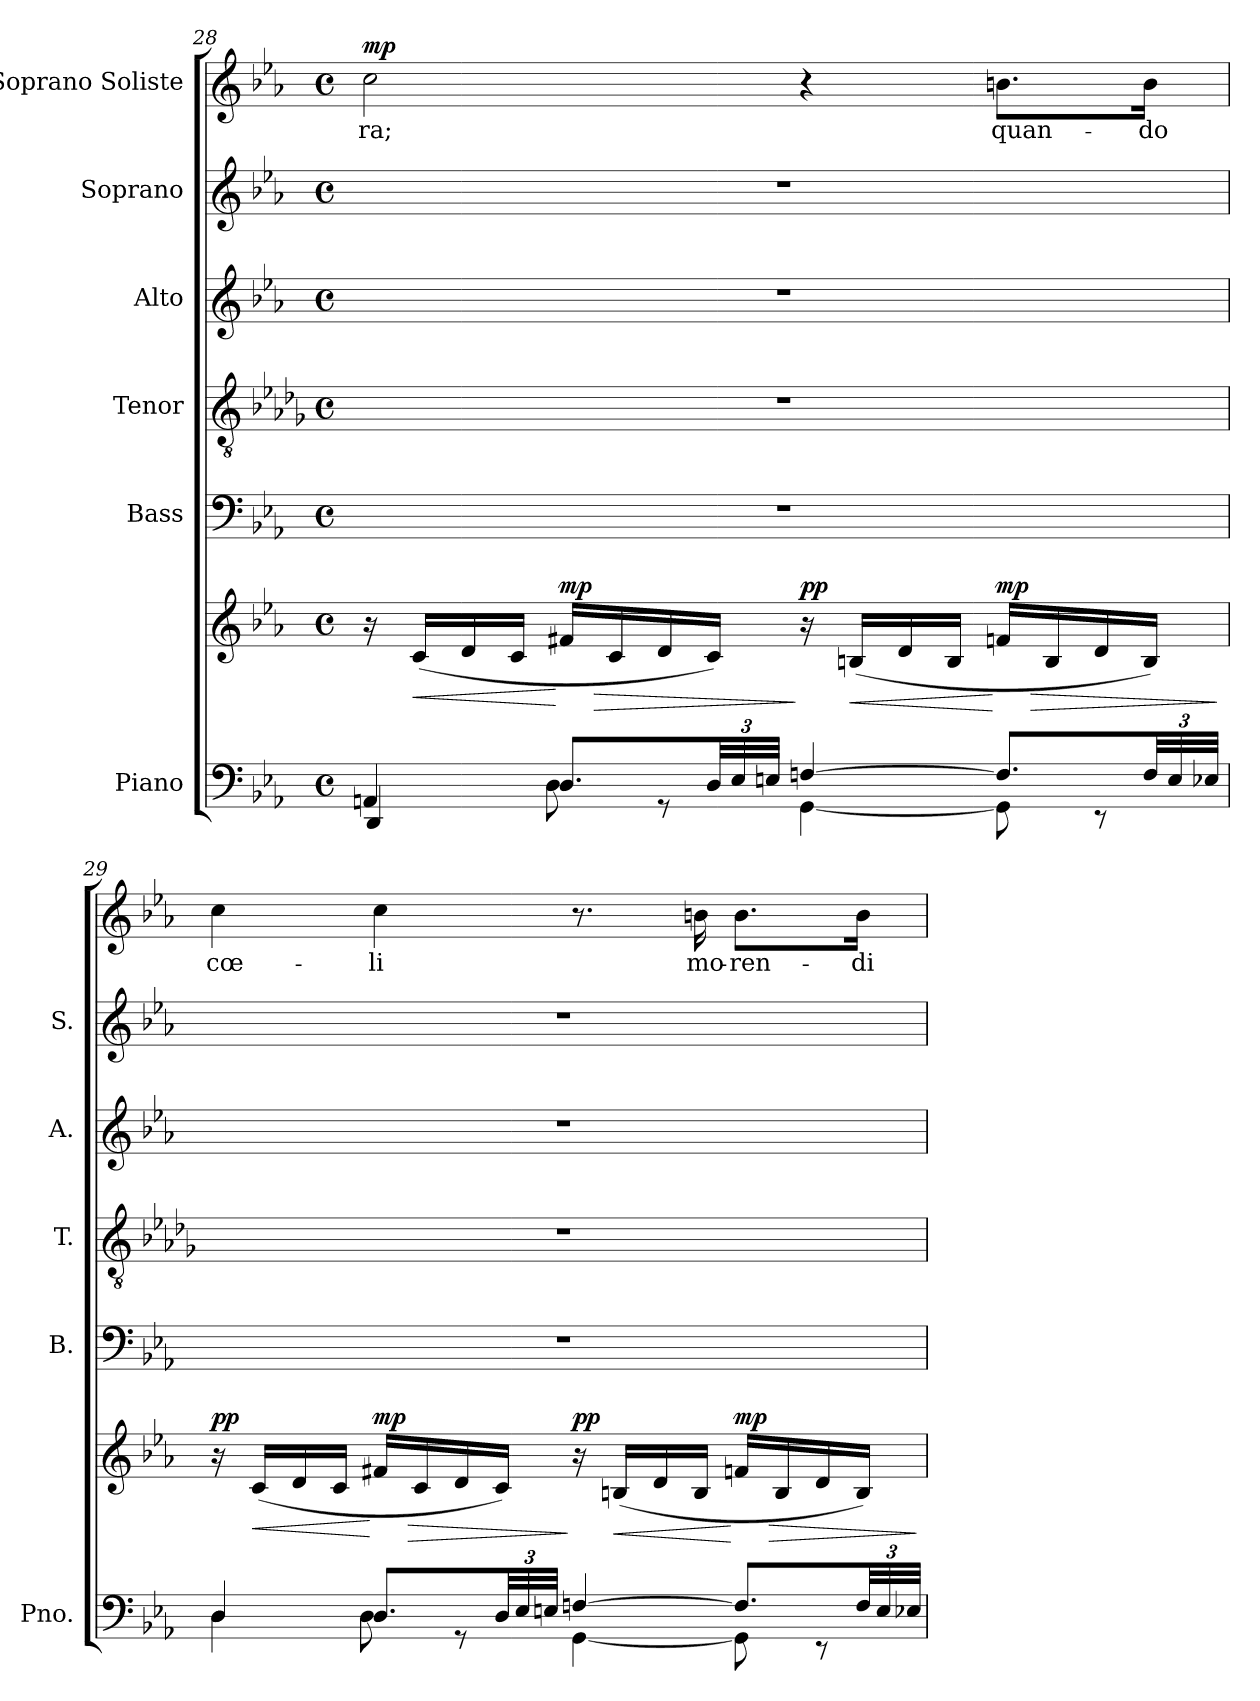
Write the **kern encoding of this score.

**kern	**kern	**dynam	**kern	**kern	**kern	**kern	**kern	**text	**dynam
*part6	*part6	*part6	*part5	*part4	*part3	*part2	*part1	*part1	*part1
*staff7	*staff6	*staff6/7	*staff5	*staff4	*staff3	*staff2	*staff1	*staff1	*staff1
*I"Piano	*	*	*I"Bass	*I"Tenor	*I"Alto	*I"Soprano	*I"Soprano Soliste	*	*
*I'Pno.	*	*	*I'B.	*I'T.	*I'A.	*I'S.	*	*	*
!!LO:LB:g=z
*clefF4	*clefG2	*	*clefF4	*clefGv2	*clefG2	*clefG2	*clefG2	*	*
*	*	*	*	*ITrd8c14	*	*	*	*	*
*k[b-e-a-]	*k[b-e-a-]	*	*k[b-e-a-]	*k[b-e-a-d-g-]	*k[b-e-a-]	*k[b-e-a-]	*k[b-e-a-]	*	*
*M4/4	*M4/4	*	*M4/4	*M4/4	*M4/4	*M4/4	*M4/4	*	*
*met(c)	*met(c)	*	*met(c)	*met(c)	*met(c)	*met(c)	*met(c)	*	*
=28	=28	=28	=28	=28	=28	=28	=28	=28	=28
*^	*	*	*	*	*	*	*	*	*
!	!	!	!	!	!	!	!	!	!	!LO:DY:a
4AAn/	4DD/	16r	.	1r	1r	1r	1r	2cc\	-ra;	mp
!	!	!	!LO:HP:b	!	!	!	!	!	!	!
.	.	(16c/LL	<	.	.	.	.	.	.	.
.	.	16d/	.	.	.	.	.	.	.	.
.	.	16c/JJ	.	.	.	.	.	.	.	.
!	!	!	!LO:HP:n=1:b	!	!	!	!	!	!	!
!	!	!	!LO:DY:n=1:a	!	!	!	!	!	!	!
8.D/L	8D\	16f#X/LL	[ > mp	.	.	.	.	.	.	.
.	.	16c/	.	.	.	.	.	.	.	.
.	8r	16d/	.	.	.	.	.	.	.	.
*Xbrackettup	*	*	*	*	*	*	*	*	*	*
48D/LL	.	16c/JJ)	.	.	.	.	.	.	.	.
48E-/	.	.	.	.	.	.	.	.	.	.
48En/JJJ	.	.	.	.	.	.	.	.	.	.
!	!	!	!LO:DY:n=2:a	!	!	!	!	!	!	!
[4Fn/	[4GG\	16r	] pp	.	.	.	.	4r	.	.
!	!	!	!LO:HP:b	!	!	!	!	!	!	!
.	.	(16Bn/LL	<	.	.	.	.	.	.	.
.	.	16d/	.	.	.	.	.	.	.	.
.	.	16B/JJ	.	.	.	.	.	.	.	.
!	!	!	!LO:HP:n=1:b	!	!	!	!	!	!	!
!	!	!	!LO:DY:n=3:a	!	!	!	!	!	!	!
8.F/L]	8GG\]	16fn/LL	[ > mp	.	.	.	.	8.bn\L	quan-	.
.	.	16B/	.	.	.	.	.	.	.	.
.	8r	16d/	.	.	.	.	.	.	.	.
48F/LL	.	16B/JJ)	.	.	.	.	.	16b\Jk	-do	.
48E/	.	.	.	.	.	.	.	.	.	.
48E-X/JJJ	.	.	.	.	.	.	.	.	.	.
*v	*v	*	*	*	*	*	*	*	*	*
.	.	]	.	.	.	.	.	.	.
=29	=29	=29	=29	=29	=29	=29	=29	=29	=29
*^	*	*	*	*	*	*	*	*	*
!	!	!	!LO:DY:a	!	!	!	!	!	!	!
4D/	4D\	16r	pp	1r	1r	1r	1r	4cc\	cœ-	.
!	!	!	!LO:HP:b	!	!	!	!	!	!	!
.	.	(16c/LL	<	.	.	.	.	.	.	.
.	.	16d/	.	.	.	.	.	.	.	.
.	.	16c/JJ	.	.	.	.	.	.	.	.
!	!	!	!LO:HP:n=1:b	!	!	!	!	!	!	!
!	!	!	!LO:DY:n=1:a	!	!	!	!	!	!	!
8.D/L	8D\	16f#X/LL	[ > mp	.	.	.	.	4cc\	-li	.
.	.	16c/	.	.	.	.	.	.	.	.
.	8r	16d/	.	.	.	.	.	.	.	.
48D/LL	.	16c/JJ)	.	.	.	.	.	.	.	.
48E-/	.	.	.	.	.	.	.	.	.	.
48En/JJJ	.	.	.	.	.	.	.	.	.	.
!	!	!	!LO:DY:n=2:a	!	!	!	!	!	!	!
[4Fn/	[4GG\	16r	] pp	.	.	.	.	8.r	.	.
!	!	!	!LO:HP:b	!	!	!	!	!	!	!
.	.	(16Bn/LL	<	.	.	.	.	.	.	.
.	.	16d/	.	.	.	.	.	.	.	.
.	.	16B/JJ	.	.	.	.	.	16bn\	mo-	.
!	!	!	!LO:HP:n=1:b	!	!	!	!	!	!	!
!	!	!	!LO:DY:n=3:a	!	!	!	!	!	!	!
8.F/L]	8GG\]	16fn/LL	[ > mp	.	.	.	.	8.b\L	-ren-	.
.	.	16B/	.	.	.	.	.	.	.	.
.	8r	16d/	.	.	.	.	.	.	.	.
48F/LL	.	16B/JJ)	.	.	.	.	.	16b\Jk	-di	.
48E/	.	.	.	.	.	.	.	.	.	.
48E-X/JJJ	.	.	.	.	.	.	.	.	.	.
*v	*v	*	*	*	*	*	*	*	*	*
.	.	]	.	.	.	.	.	.	.
=	=	=	=	=	=	=	=	=	=
*-	*-	*-	*-	*-	*-	*-	*-	*-	*-
